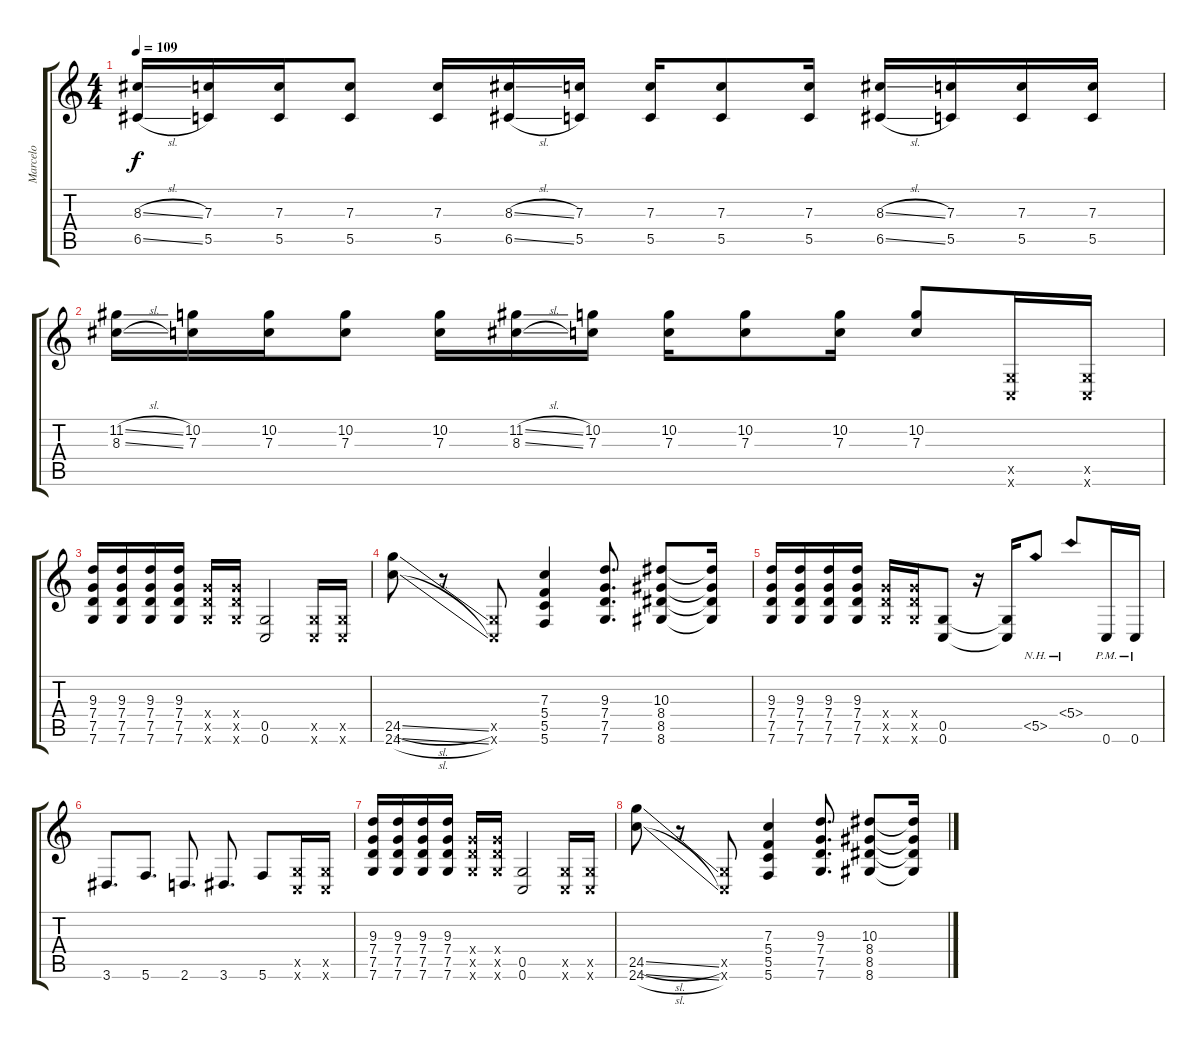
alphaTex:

\track ("Marcelo" "Marcelo") {instrument distortionguitar}
\staff {score tabs}
\tuning (D4 A3 F3 C3 G2 C2) {hide}
\ts (4 4)
\tempo 109
\clef g2
\ks c
(8.3{sl} 6.5{sl}).16{dy f} (7.3 5.5).16 (7.3 5.5).16 (7.3 5.5).8 (7.3 5.5).16 (8.3{sl} 6.5{sl}).16 (7.3 5.5).16 (7.3 5.5).16 (7.3 5.5).8 (7.3 5.5).16 (8.3{sl} 6.5{sl}).16 (7.3 5.5).16 (7.3 5.5).16 (7.3 5.5).16 |
(11.2{sl} 8.3{sl}).16 (10.2 7.3).16 (10.2 7.3).16 (10.2 7.3).8 (10.2 7.3).16 (11.2{sl} 8.3{sl}).16 (10.2 7.3).16 (10.2 7.3).16 (10.2 7.3).8 (10.2 7.3).16 (10.2 7.3).8 (0.5{x} 0.6{x}).16 (0.5{x} 0.6{x}).16 |
(9.3 7.4 7.5 7.6).16 (9.3 7.4 7.5 7.6).16 (9.3 7.4 7.5 7.6).16 (9.3 7.4 7.5 7.6).16 (7.4{x} 7.5{x} 7.6{x}).16 (7.4{x} 7.5{x} 7.6{x}).16 (0.5 0.6).2 (0.5{x} 0.6{x}).16 (0.5{x} 0.6{x}).16 |
(24.5{sl} 24.6{sl}).8 r.8 (0.5{x} 0.6{x}).8 (7.3 5.4 5.5 5.6).4 (9.3 7.4 7.5 7.6).8{d} (10.3 8.4 8.5 8.6).8 (10.3{t} 8.4{t} 8.5{t} 8.6{t}).16 |
(9.3 7.4 7.5 7.6).16 (9.3 7.4 7.5 7.6).16 (9.3 7.4 7.5 7.6).16 (9.3 7.4 7.5 7.6).16 (7.4{x} 7.5{x} 7.6{x}).16 (7.4{x} 7.5{x} 7.6{x}).16 (0.5 0.6).8 r.16 (0.5{t} 0.6{t}).16 5.5{nh}.8 5.4{nh}.8 0.6{pm}.16 0.6{pm}.16 |
3.6.8{d} 5.6.8{d} 2.6.8{d} 3.6.8{d} 5.6.8 (0.5{x} 0.6{x}).16 (0.5{x} 0.6{x}).16 |
(9.3 7.4 7.5 7.6).16 (9.3 7.4 7.5 7.6).16 (9.3 7.4 7.5 7.6).16 (9.3 7.4 7.5 7.6).16 (7.4{x} 7.5{x} 7.6{x}).16 (7.4{x} 7.5{x} 7.6{x}).16 (0.5 0.6).2 (0.5{x} 0.6{x}).16 (0.5{x} 0.6{x}).16 |
(24.5{sl} 24.6{sl}).8 r.8 (0.5{x} 0.6{x}).8 (7.3 5.4 5.5 5.6).4 (9.3 7.4 7.5 7.6).8{d} (10.3 8.4 8.5 8.6).8 (10.3{t} 8.4{t} 8.5{t} 8.6{t}).16
